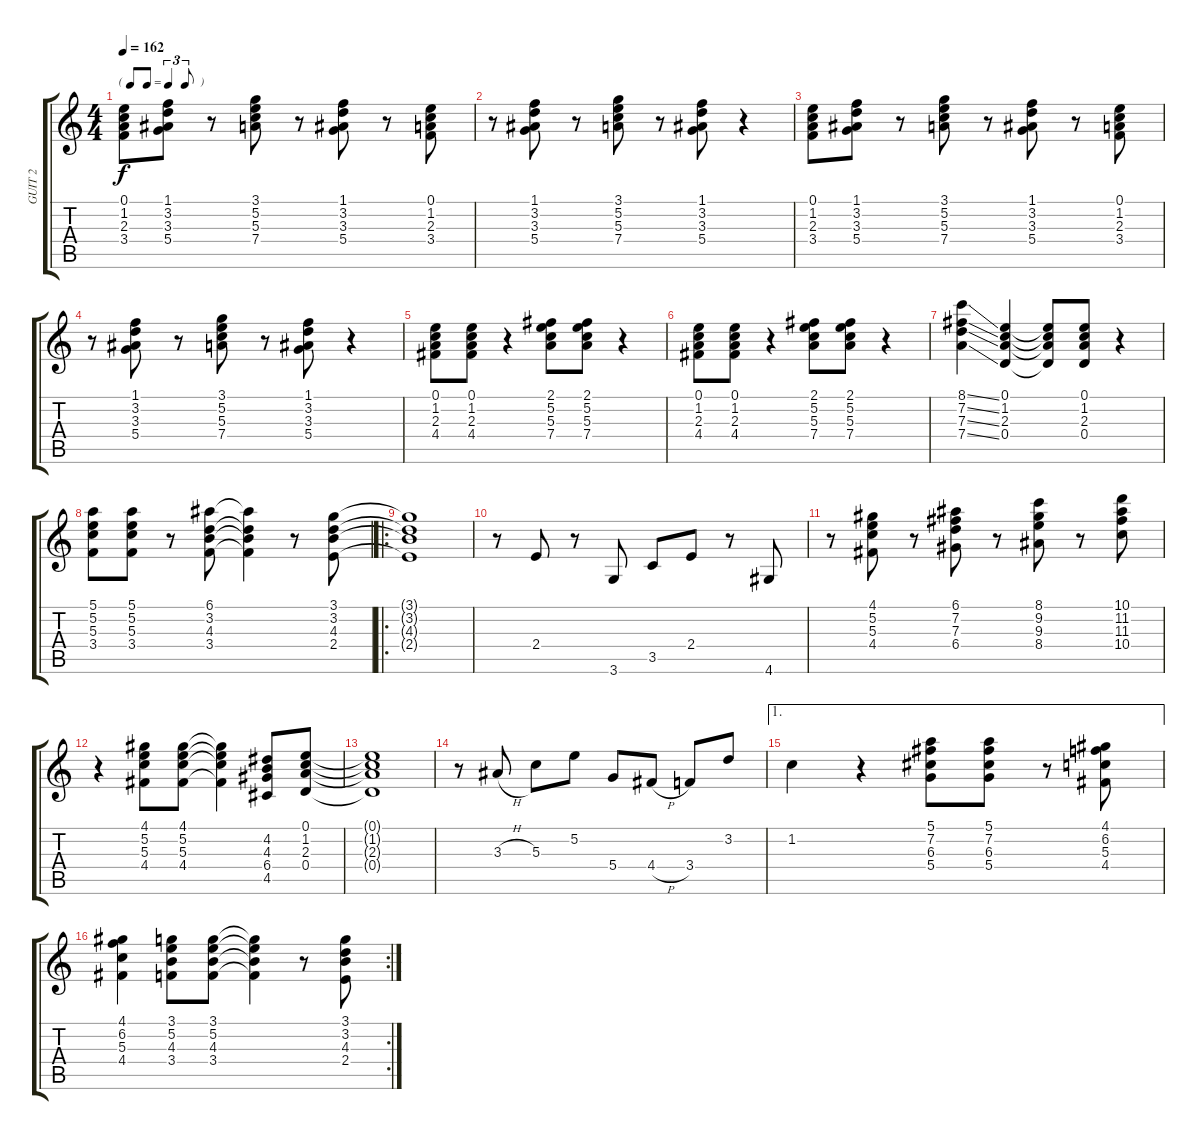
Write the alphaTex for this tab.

\track ("GUIT 2" "GUIT 2") {instrument acousticguitarnylon}
\staff {score tabs}
\tuning (E4 B3 G3 D3 A2 E2) {hide}
\ts (4 4)
\tf triplet8th
\tempo 162
\clef g2
\ks c
(0.1 1.2 2.3 3.4).8{dy f} (1.1 3.2 3.3 5.4).8 r.8 (3.1 5.2 5.3 7.4).8 r.8 (1.1 3.2 3.3 5.4).8 r.8 (0.1 1.2 2.3 3.4).8 |
r.8 (1.1 3.2 3.3 5.4).8 r.8 (3.1 5.2 5.3 7.4).8 r.8 (1.1 3.2 3.3 5.4).8 r.4 |
(0.1 1.2 2.3 3.4).8 (1.1 3.2 3.3 5.4).8 r.8 (3.1 5.2 5.3 7.4).8 r.8 (1.1 3.2 3.3 5.4).8 r.8 (0.1 1.2 2.3 3.4).8 |
r.8 (1.1 3.2 3.3 5.4).8 r.8 (3.1 5.2 5.3 7.4).8 r.8 (1.1 3.2 3.3 5.4).8 r.4 |
(0.1 1.2 2.3 4.4).8 (0.1 1.2 2.3 4.4).8 r.4 (2.1 5.2 5.3 7.4).8 (2.1 5.2 5.3 7.4).8 r.4 |
(0.1 1.2 2.3 4.4).8 (0.1 1.2 2.3 4.4).8 r.4 (2.1 5.2 5.3 7.4).8 (2.1 5.2 5.3 7.4).8 r.4 |
(8.1{ss} 7.2{ss} 7.3{ss} 7.4{ss}).4 (0.1 1.2 2.3 0.4).4 (0.1{t} 1.2{t} 2.3{t} 0.4{t}).8 (0.1 1.2 2.3 0.4).8 r.4 |
(5.1 5.2 5.3 3.4).8 (5.1 5.2 5.3 3.4).8 r.8 (6.1 3.2 4.3 3.4).8 (6.1{t} 3.2{t} 4.3{t} 3.4{t}).4 r.8 (3.1 3.2 4.3 2.4).8 |
\ro
(3.1{t} 3.2{t} 4.3{t} 2.4{t}).1 |
r.8 2.4.8 r.8 3.6.8 3.5.8 2.4.8 r.8 4.6.8 |
r.8 (4.1 5.2 5.3 4.4).8 r.8 (6.1 7.2 7.3 6.4).8 r.8 (8.1 9.2 9.3 8.4).8 r.8 (10.1 11.2 11.3 10.4).8 |
r.4 (4.1 5.2 5.3 4.4).8 (4.1 5.2 5.3 4.4).8 (4.1{t} 5.2{t} 5.3{t} 4.4{t}).4 (4.2 4.3 6.4 4.5).8 (0.1 1.2 2.3 0.4).8 |
(0.1{t} 1.2{t} 2.3{t} 0.4{t}).1 |
r.8 3.3{h}.8 5.3.8 5.2.8 5.4.8 4.4{h}.8 3.4.8 3.2.8 |
\ae 1
1.2.4 r.4 (5.1 7.2 6.3 5.4).8 (5.1 7.2 6.3 5.4).8 r.8 (4.1 6.2 5.3 4.4).8 |
\rc 2
(4.1 6.2 5.3 4.4).4 (3.1 5.2 4.3 3.4).8 (3.1 5.2 4.3 3.4).8 (3.1{t} 5.2{t} 4.3{t} 3.4{t}).4 r.8 (3.1 3.2 4.3 2.4).8
